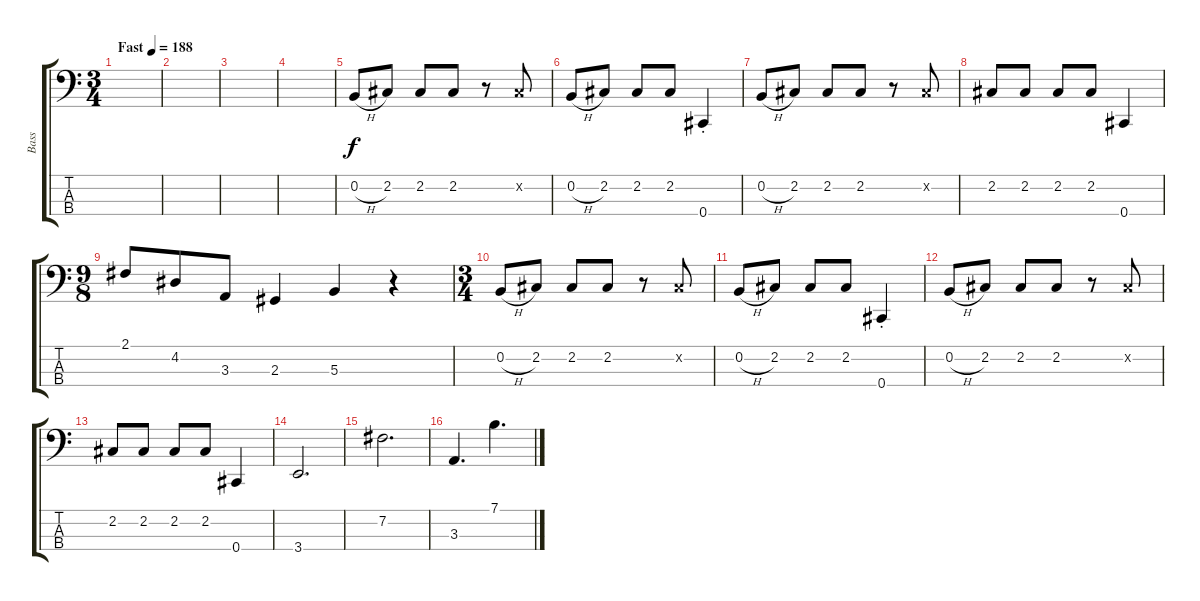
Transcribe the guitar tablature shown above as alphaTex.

\track ("Bass" "Bass") {instrument electricbassfinger}
\staff {score tabs}
\tuning (E2 B1 Gb1 Db1) {hide}
\ts (3 4)
\tempo (188 "Fast")
\clef f4
\ks c
|
|
|
|
0.2{h}.8 2.2.8 2.2.8 2.2.8 r.8 2.2{x}.8 |
0.2{h}.8 2.2.8 2.2.8 2.2.8 0.4{st}.4 |
0.2{h}.8 2.2.8 2.2.8 2.2.8 r.8 2.2{x}.8 |
2.2.8 2.2.8 2.2.8 2.2.8 0.4.4 |
\ts (9 8)
2.1.8 4.2.8 3.3.8 2.3.4 5.3.4 r.4 |
\ts (3 4)
0.2{h}.8 2.2.8 2.2.8 2.2.8 r.8 2.2{x}.8 |
0.2{h}.8 2.2.8 2.2.8 2.2.8 0.4{st}.4 |
0.2{h}.8 2.2.8 2.2.8 2.2.8 r.8 2.2{x}.8 |
2.2.8 2.2.8 2.2.8 2.2.8 0.4.4 |
3.4.2{d} |
7.2.2{d} |
3.3.4{d} 7.1.4{d}
